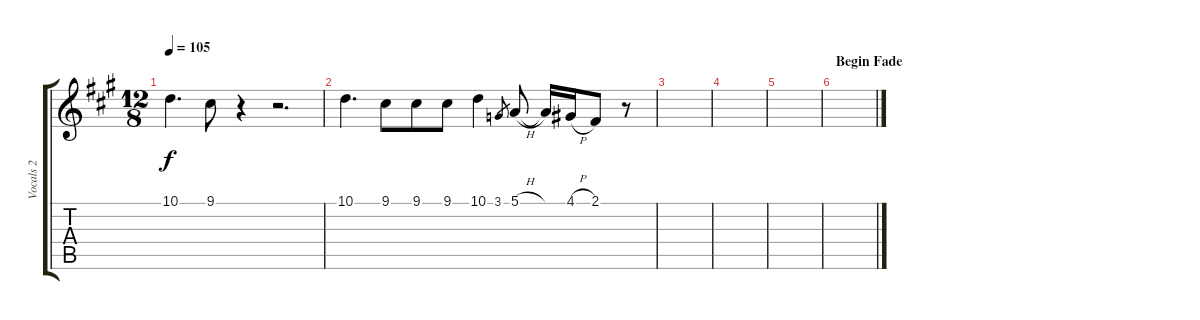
\track ("Vocals 2" "Vocals 2") {instrument baritonesax}
\staff {score tabs}
\tuning (E4 B3 G3 D3 A2 E2) {hide}
\ts (12 8)
\tempo 105
\clef g2
\ks a
10.1.4{d dy f} 9.1.8 r.4 r.2{d} |
10.1.4{d} 9.1.8 9.1.8 9.1.8 10.1.4 3.1.8{gr} 5.1{h}.8 5.1{t}.16 4.1{h}.16 2.1.8 r.8 |
|
|
|
\section ("" "Begin Fade")
